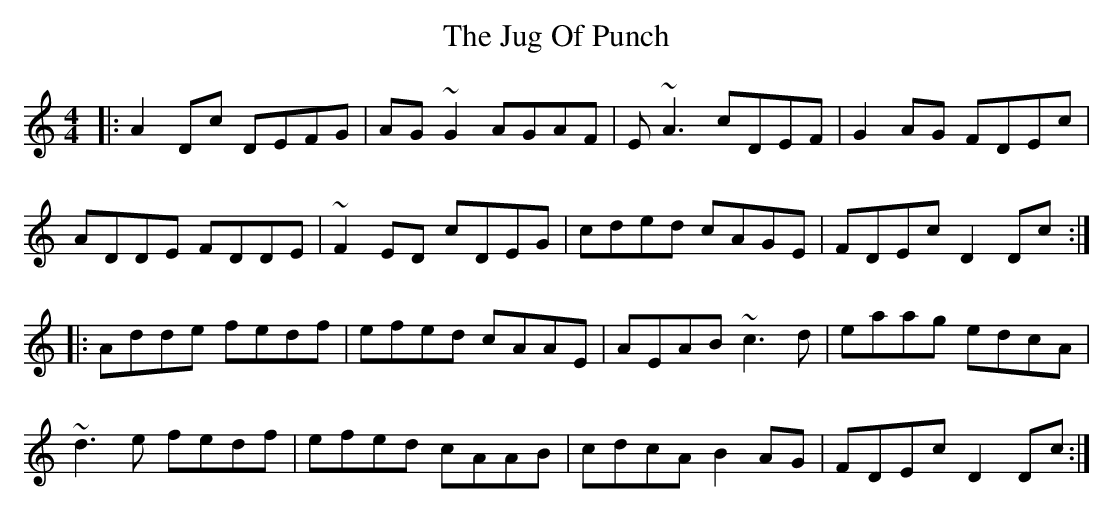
X:1
T: The Jug Of Punch
M: 4/4
L: 1/8
K: Ddor
|:A2Dc DEFG|AG~G2 AGAF|E ~A3 cDEF|G2AG FDEc|
ADDE FDDE|~F2ED cDEG|cded cAGE|FDEc D2Dc:|
|:Adde fedf|efed cAAE|AEAB ~c3d|eaag edcA|
~d3e fedf|efed cAAB|cdcA B2AG|FDEc D2Dc:|
